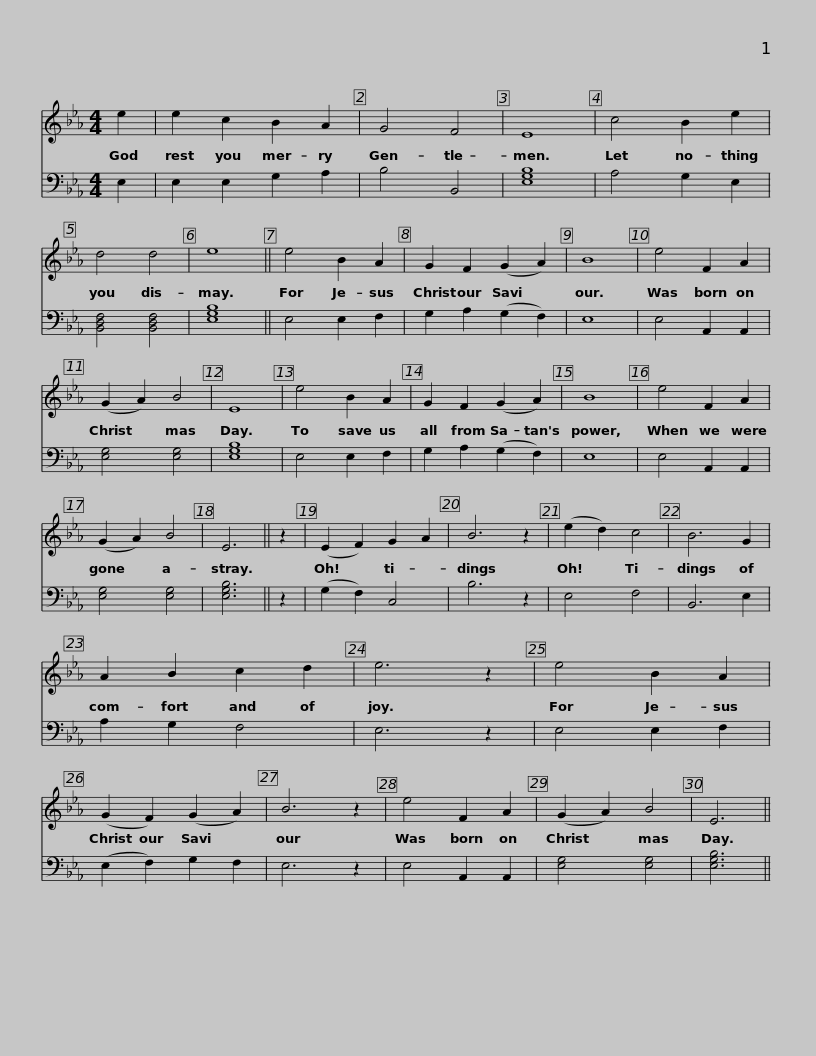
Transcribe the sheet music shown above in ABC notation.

X:1
%%score 1 2
L:1/8
M:4/4
I:linebreak $
K:Eb
V:1 treble
V:2 bass
V:1
 e2 | e2 c2 B2 A2 | G4 F4 | E8 | c4 B2 e2 | %5
 d4 d4 | e8 || e4 B2 A2 |$ G2 F2 (G2 A2) | B8 | %10
 e4 F2 A2 | (G2 A2) B4 | E8 | e4 B2 A2 | G2 F2 (G2 A2) | %15
 B8 |$ e4 F2 A2 | (G2 A2) B4 | E6 || z2 | %20
 (E2 F2) G2 A2 | B6 z2 | (e2 d2) c4 | B6 G2 | A2 B2 c2 d2 |$ %25
 e6 z2 | e4 B2 A2 | (G2 F2) (G2 A2) | B6 z2 | e4 F2 A2 | %30
 (G2 A2) B4 | E6 || %32
V:2
 E,2 | E,2 E,2 G,2 A,2 | B,4 B,,4 | [E,G,B,]8 | A,4 G,2 E,2 | %5
 [B,,D,F,]4 [B,,D,F,]4 | [E,G,B,]8 || E,4 E,2 F,2 |$ G,2 A,2 (G,2 F,2) | E,8 | %10
 E,4 A,,2 A,,2 | [E,G,]4 [E,G,]4 | [E,G,B,]8 | E,4 E,2 F,2 | G,2 A,2 (G,2 F,2) | %15
 E,8 |$ E,4 A,,2 A,,2 | [E,G,]4 [E,G,]4 | [E,G,B,]6 || z2 | %20
 (G,2 F,2) C,4 | B,6 z2 | E,4 F,4 | B,,6 E,2 | A,2 G,2 F,4 |$ %25
 E,6 z2 | E,4 E,2 F,2 | (E,2 F,2) G,2 F,2 | E,6 z2 | E,4 A,,2 A,,2 | %30
 [E,G,]4 [E,G,]4 | [E,G,B,]6 || %32
